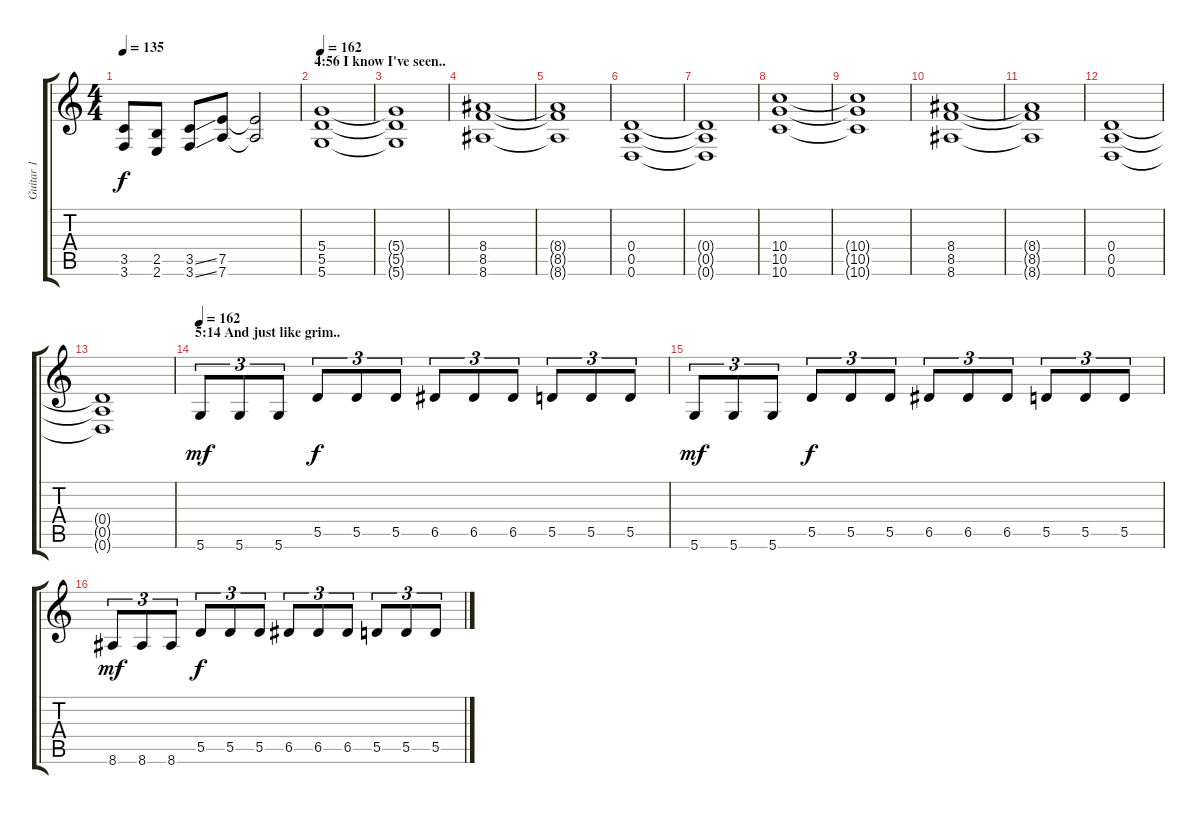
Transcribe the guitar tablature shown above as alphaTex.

\track ("Guitar 1" "Guitar 1") {instrument distortionguitar}
\staff {score tabs}
\tuning (E4 B3 G3 D3 A2 D2) {hide}
\ts (4 4)
\tempo 135
\clef g2
\ks c
(3.5 3.6).8{dy f} (2.5 2.6).8 (3.5{ss} 3.6{ss}).8 (7.5 7.6).8 (7.5{t} 7.6{t}).2 |
\section ("" "4:56 I know I've seen..")
\tempo 162
(5.4 5.5 5.6).1{volume 14} |
(5.4{t} 5.5{t} 5.6{t}).1 |
(8.4 8.5 8.6).1 |
(8.4{t} 8.5{t} 8.6{t}).1 |
(0.4 0.5 0.6).1 |
(0.4{t} 0.5{t} 0.6{t}).1 |
(10.4 10.5 10.6).1 |
(10.4{t} 10.5{t} 10.6{t}).1 |
(8.4 8.5 8.6).1 |
(8.4{t} 8.5{t} 8.6{t}).1 |
(0.4 0.5 0.6).1 |
(0.4{t} 0.5{t} 0.6{t}).1 |
\section ("" "5:14 And just like grim..")
\tempo 162
5.6.8{tu (3 2) dy mf volume 16} 5.6.8{tu (3 2)} 5.6.8{tu (3 2)} 5.5.8{tu (3 2) dy f} 5.5.8{tu (3 2)} 5.5.8{tu (3 2)} 6.5.8{tu (3 2)} 6.5.8{tu (3 2)} 6.5.8{tu (3 2)} 5.5.8{tu (3 2)} 5.5.8{tu (3 2)} 5.5.8{tu (3 2)} |
5.6.8{tu (3 2) dy mf} 5.6.8{tu (3 2)} 5.6.8{tu (3 2)} 5.5.8{tu (3 2) dy f} 5.5.8{tu (3 2)} 5.5.8{tu (3 2)} 6.5.8{tu (3 2)} 6.5.8{tu (3 2)} 6.5.8{tu (3 2)} 5.5.8{tu (3 2)} 5.5.8{tu (3 2)} 5.5.8{tu (3 2)} |
8.6.8{tu (3 2) dy mf} 8.6.8{tu (3 2)} 8.6.8{tu (3 2)} 5.5.8{tu (3 2) dy f} 5.5.8{tu (3 2)} 5.5.8{tu (3 2)} 6.5.8{tu (3 2)} 6.5.8{tu (3 2)} 6.5.8{tu (3 2)} 5.5.8{tu (3 2)} 5.5.8{tu (3 2)} 5.5.8{tu (3 2)}
